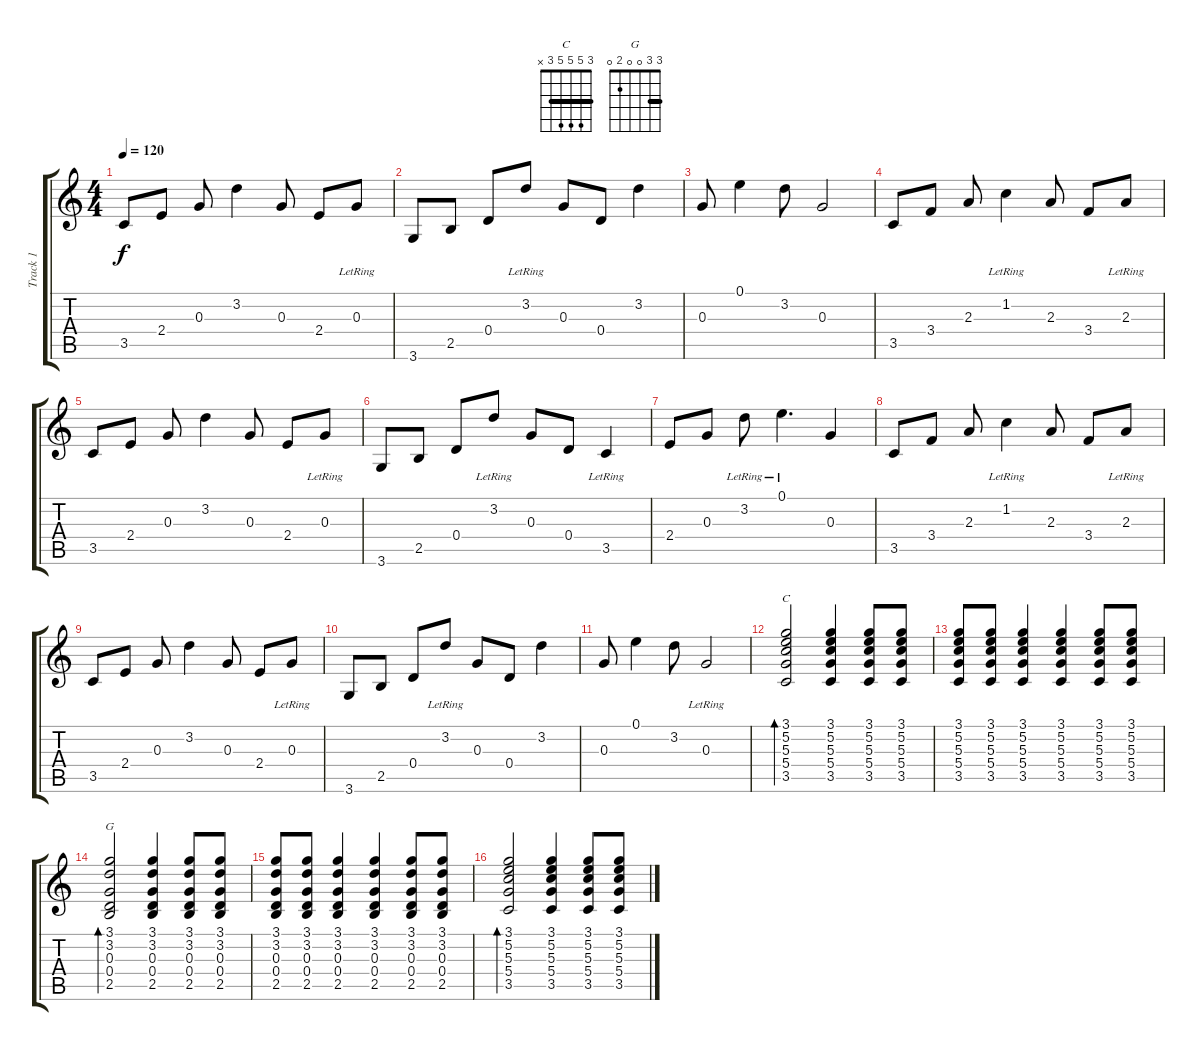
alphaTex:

\track ("Track 1" "Track 1") {instrument acousticguitarsteel}
\staff {score tabs}
\tuning (E4 B3 G3 D3 A2 E2) {hide}
\chord ("C" 3 5 5 5 3 x) {barre 3}
\chord ("G" 3 3 0 0 2 0) {barre 3}
\ts (4 4)
\tempo 120
\clef g2
\ks c
3.5.8{dy f} 2.4.8 0.3.8 3.2.4 0.3.8 2.4.8 0.3{lr}.8 |
3.6.8 2.5.8 0.4.8 3.2{lr}.8 0.3.8 0.4.8 3.2.4 |
0.3.8 0.1.4 3.2.8 0.3.2 |
3.5.8 3.4.8 2.3.8 1.2{lr}.4 2.3.8 3.4.8 2.3{lr}.8 |
3.5.8 2.4.8 0.3.8 3.2.4 0.3.8 2.4.8 0.3{lr}.8 |
3.6.8 2.5.8 0.4.8 3.2{lr}.8 0.3.8 0.4.8 3.5{lr}.4 |
2.4.8 0.3.8 3.2{lr}.8 0.1{lr}.4{d} 0.3.4 |
3.5.8 3.4.8 2.3.8 1.2{lr}.4 2.3.8 3.4.8 2.3{lr}.8 |
3.5.8 2.4.8 0.3.8 3.2.4 0.3.8 2.4.8 0.3{lr}.8 |
3.6.8 2.5.8 0.4.8 3.2{lr}.8 0.3.8 0.4.8 3.2.4 |
0.3.8 0.1.4 3.2.8 0.3{lr}.2 |
(3.1 5.2 5.3 5.4 3.5).2{bd 480 ch "C"} (3.1 5.2 5.3 5.4 3.5).4 (3.1 5.2 5.3 5.4 3.5).8 (3.1 5.2 5.3 5.4 3.5).8 |
(3.1 5.2 5.3 5.4 3.5).8 (3.1 5.2 5.3 5.4 3.5).8 (3.1 5.2 5.3 5.4 3.5).4 (3.1 5.2 5.3 5.4 3.5).4 (3.1 5.2 5.3 5.4 3.5).8 (3.1 5.2 5.3 5.4 3.5).8 |
(3.1 3.2 0.3 0.4 2.5).2{bd 480 ch "G"} (3.1 3.2 0.3 0.4 2.5).4 (3.1 3.2 0.3 0.4 2.5).8 (3.1 3.2 0.3 0.4 2.5).8 |
(3.1 3.2 0.3 0.4 2.5).8 (3.1 3.2 0.3 0.4 2.5).8 (3.1 3.2 0.3 0.4 2.5).4 (3.1 3.2 0.3 0.4 2.5).4 (3.1 3.2 0.3 0.4 2.5).8 (3.1 3.2 0.3 0.4 2.5).8 |
(3.1 5.2 5.3 5.4 3.5).2{bd 480} (3.1 5.2 5.3 5.4 3.5).4 (3.1 5.2 5.3 5.4 3.5).8 (3.1 5.2 5.3 5.4 3.5).8
